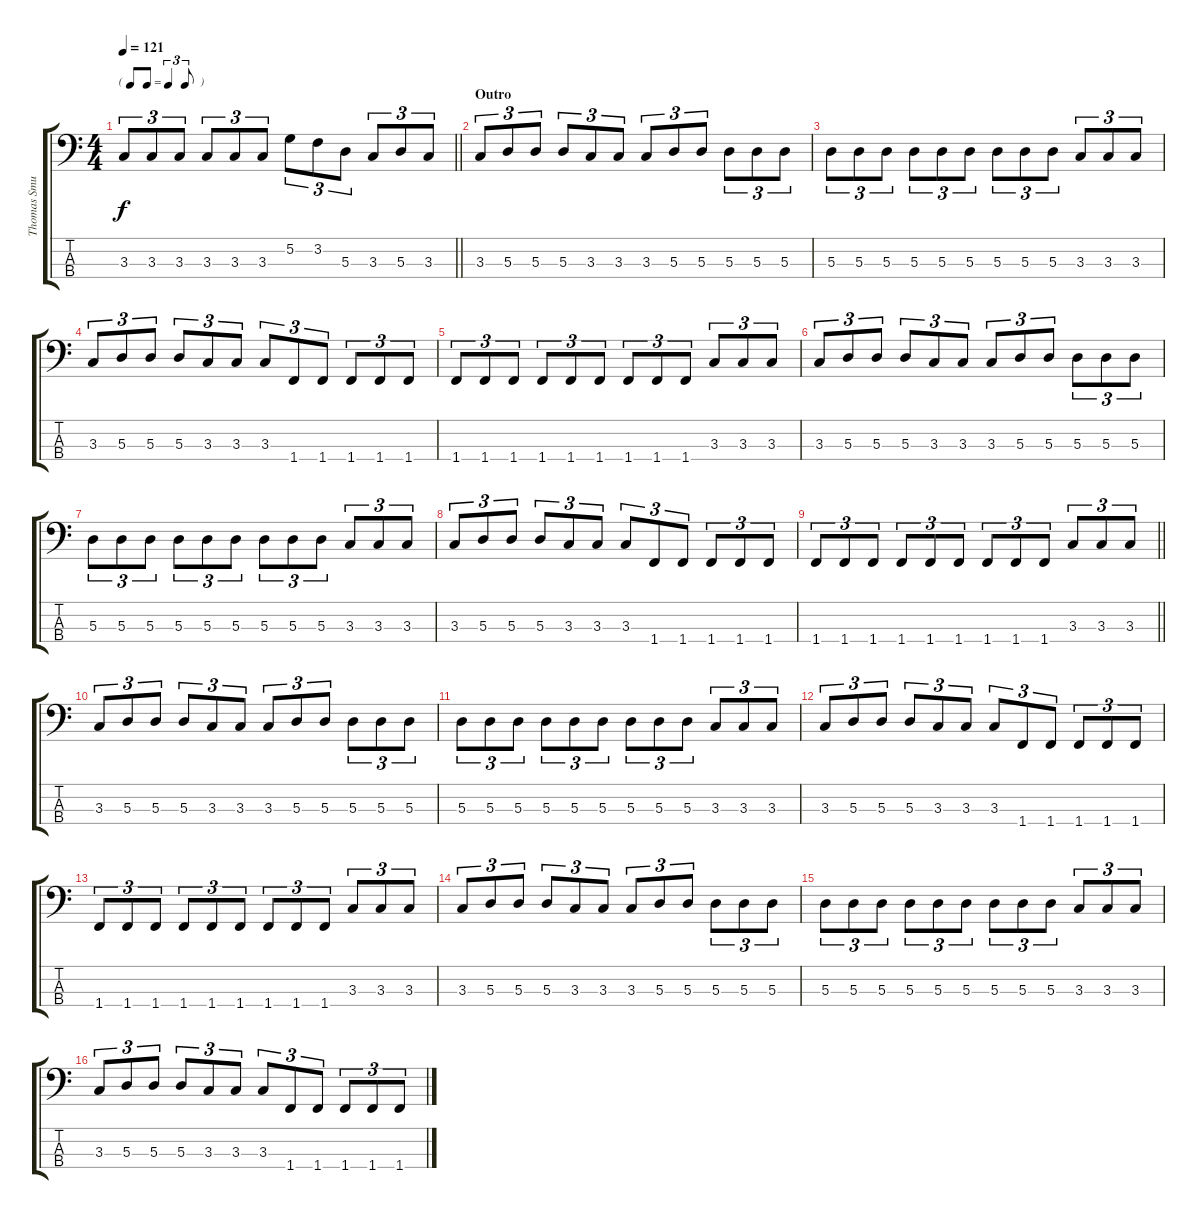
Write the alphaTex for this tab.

\track ("Thomas Smuszynski" "Thomas Smu") {instrument electricbassfinger}
\staff {score tabs}
\tuning (G2 D2 A1 E1) {hide}
\ts (4 4)
\tf triplet8th
\tempo 121
\clef f4
\barLineRight lightlight
\ks c
3.3.8{tu (3 2) dy f} 3.3.8{tu (3 2)} 3.3.8{tu (3 2)} 3.3.8{tu (3 2)} 3.3.8{tu (3 2)} 3.3.8{tu (3 2)} 5.2.8{tu (3 2)} 3.2.8{tu (3 2)} 5.3.8{tu (3 2)} 3.3.8{tu (3 2)} 5.3.8{tu (3 2)} 3.3.8{tu (3 2)} |
\section ("" "Outro")
3.3.8{tu (3 2)} 5.3.8{tu (3 2)} 5.3.8{tu (3 2)} 5.3.8{tu (3 2)} 3.3.8{tu (3 2)} 3.3.8{tu (3 2)} 3.3.8{tu (3 2)} 5.3.8{tu (3 2)} 5.3.8{tu (3 2)} 5.3.8{tu (3 2)} 5.3.8{tu (3 2)} 5.3.8{tu (3 2)} |
5.3.8{tu (3 2)} 5.3.8{tu (3 2)} 5.3.8{tu (3 2)} 5.3.8{tu (3 2)} 5.3.8{tu (3 2)} 5.3.8{tu (3 2)} 5.3.8{tu (3 2)} 5.3.8{tu (3 2)} 5.3.8{tu (3 2)} 3.3.8{tu (3 2)} 3.3.8{tu (3 2)} 3.3.8{tu (3 2)} |
3.3.8{tu (3 2)} 5.3.8{tu (3 2)} 5.3.8{tu (3 2)} 5.3.8{tu (3 2)} 3.3.8{tu (3 2)} 3.3.8{tu (3 2)} 3.3.8{tu (3 2)} 1.4.8{tu (3 2)} 1.4.8{tu (3 2)} 1.4.8{tu (3 2)} 1.4.8{tu (3 2)} 1.4.8{tu (3 2)} |
1.4.8{tu (3 2)} 1.4.8{tu (3 2)} 1.4.8{tu (3 2)} 1.4.8{tu (3 2)} 1.4.8{tu (3 2)} 1.4.8{tu (3 2)} 1.4.8{tu (3 2)} 1.4.8{tu (3 2)} 1.4.8{tu (3 2)} 3.3.8{tu (3 2)} 3.3.8{tu (3 2)} 3.3.8{tu (3 2)} |
3.3.8{tu (3 2)} 5.3.8{tu (3 2)} 5.3.8{tu (3 2)} 5.3.8{tu (3 2)} 3.3.8{tu (3 2)} 3.3.8{tu (3 2)} 3.3.8{tu (3 2)} 5.3.8{tu (3 2)} 5.3.8{tu (3 2)} 5.3.8{tu (3 2)} 5.3.8{tu (3 2)} 5.3.8{tu (3 2)} |
5.3.8{tu (3 2)} 5.3.8{tu (3 2)} 5.3.8{tu (3 2)} 5.3.8{tu (3 2)} 5.3.8{tu (3 2)} 5.3.8{tu (3 2)} 5.3.8{tu (3 2)} 5.3.8{tu (3 2)} 5.3.8{tu (3 2)} 3.3.8{tu (3 2)} 3.3.8{tu (3 2)} 3.3.8{tu (3 2)} |
3.3.8{tu (3 2)} 5.3.8{tu (3 2)} 5.3.8{tu (3 2)} 5.3.8{tu (3 2)} 3.3.8{tu (3 2)} 3.3.8{tu (3 2)} 3.3.8{tu (3 2)} 1.4.8{tu (3 2)} 1.4.8{tu (3 2)} 1.4.8{tu (3 2)} 1.4.8{tu (3 2)} 1.4.8{tu (3 2)} |
\barLineRight lightlight
1.4.8{tu (3 2)} 1.4.8{tu (3 2)} 1.4.8{tu (3 2)} 1.4.8{tu (3 2)} 1.4.8{tu (3 2)} 1.4.8{tu (3 2)} 1.4.8{tu (3 2)} 1.4.8{tu (3 2)} 1.4.8{tu (3 2)} 3.3.8{tu (3 2)} 3.3.8{tu (3 2)} 3.3.8{tu (3 2)} |
3.3.8{tu (3 2)} 5.3.8{tu (3 2)} 5.3.8{tu (3 2)} 5.3.8{tu (3 2)} 3.3.8{tu (3 2)} 3.3.8{tu (3 2)} 3.3.8{tu (3 2)} 5.3.8{tu (3 2)} 5.3.8{tu (3 2)} 5.3.8{tu (3 2)} 5.3.8{tu (3 2)} 5.3.8{tu (3 2)} |
5.3.8{tu (3 2)} 5.3.8{tu (3 2)} 5.3.8{tu (3 2)} 5.3.8{tu (3 2)} 5.3.8{tu (3 2)} 5.3.8{tu (3 2)} 5.3.8{tu (3 2)} 5.3.8{tu (3 2)} 5.3.8{tu (3 2)} 3.3.8{tu (3 2)} 3.3.8{tu (3 2)} 3.3.8{tu (3 2)} |
3.3.8{tu (3 2)} 5.3.8{tu (3 2)} 5.3.8{tu (3 2)} 5.3.8{tu (3 2)} 3.3.8{tu (3 2)} 3.3.8{tu (3 2)} 3.3.8{tu (3 2)} 1.4.8{tu (3 2)} 1.4.8{tu (3 2)} 1.4.8{tu (3 2)} 1.4.8{tu (3 2)} 1.4.8{tu (3 2)} |
1.4.8{tu (3 2)} 1.4.8{tu (3 2)} 1.4.8{tu (3 2)} 1.4.8{tu (3 2)} 1.4.8{tu (3 2)} 1.4.8{tu (3 2)} 1.4.8{tu (3 2)} 1.4.8{tu (3 2)} 1.4.8{tu (3 2)} 3.3.8{tu (3 2)} 3.3.8{tu (3 2)} 3.3.8{tu (3 2)} |
3.3.8{tu (3 2)} 5.3.8{tu (3 2)} 5.3.8{tu (3 2)} 5.3.8{tu (3 2)} 3.3.8{tu (3 2)} 3.3.8{tu (3 2)} 3.3.8{tu (3 2)} 5.3.8{tu (3 2)} 5.3.8{tu (3 2)} 5.3.8{tu (3 2)} 5.3.8{tu (3 2)} 5.3.8{tu (3 2)} |
5.3.8{tu (3 2)} 5.3.8{tu (3 2)} 5.3.8{tu (3 2)} 5.3.8{tu (3 2)} 5.3.8{tu (3 2)} 5.3.8{tu (3 2)} 5.3.8{tu (3 2)} 5.3.8{tu (3 2)} 5.3.8{tu (3 2)} 3.3.8{tu (3 2)} 3.3.8{tu (3 2)} 3.3.8{tu (3 2)} |
3.3.8{tu (3 2)} 5.3.8{tu (3 2)} 5.3.8{tu (3 2)} 5.3.8{tu (3 2)} 3.3.8{tu (3 2)} 3.3.8{tu (3 2)} 3.3.8{tu (3 2)} 1.4.8{tu (3 2)} 1.4.8{tu (3 2)} 1.4.8{tu (3 2)} 1.4.8{tu (3 2)} 1.4.8{tu (3 2)}
